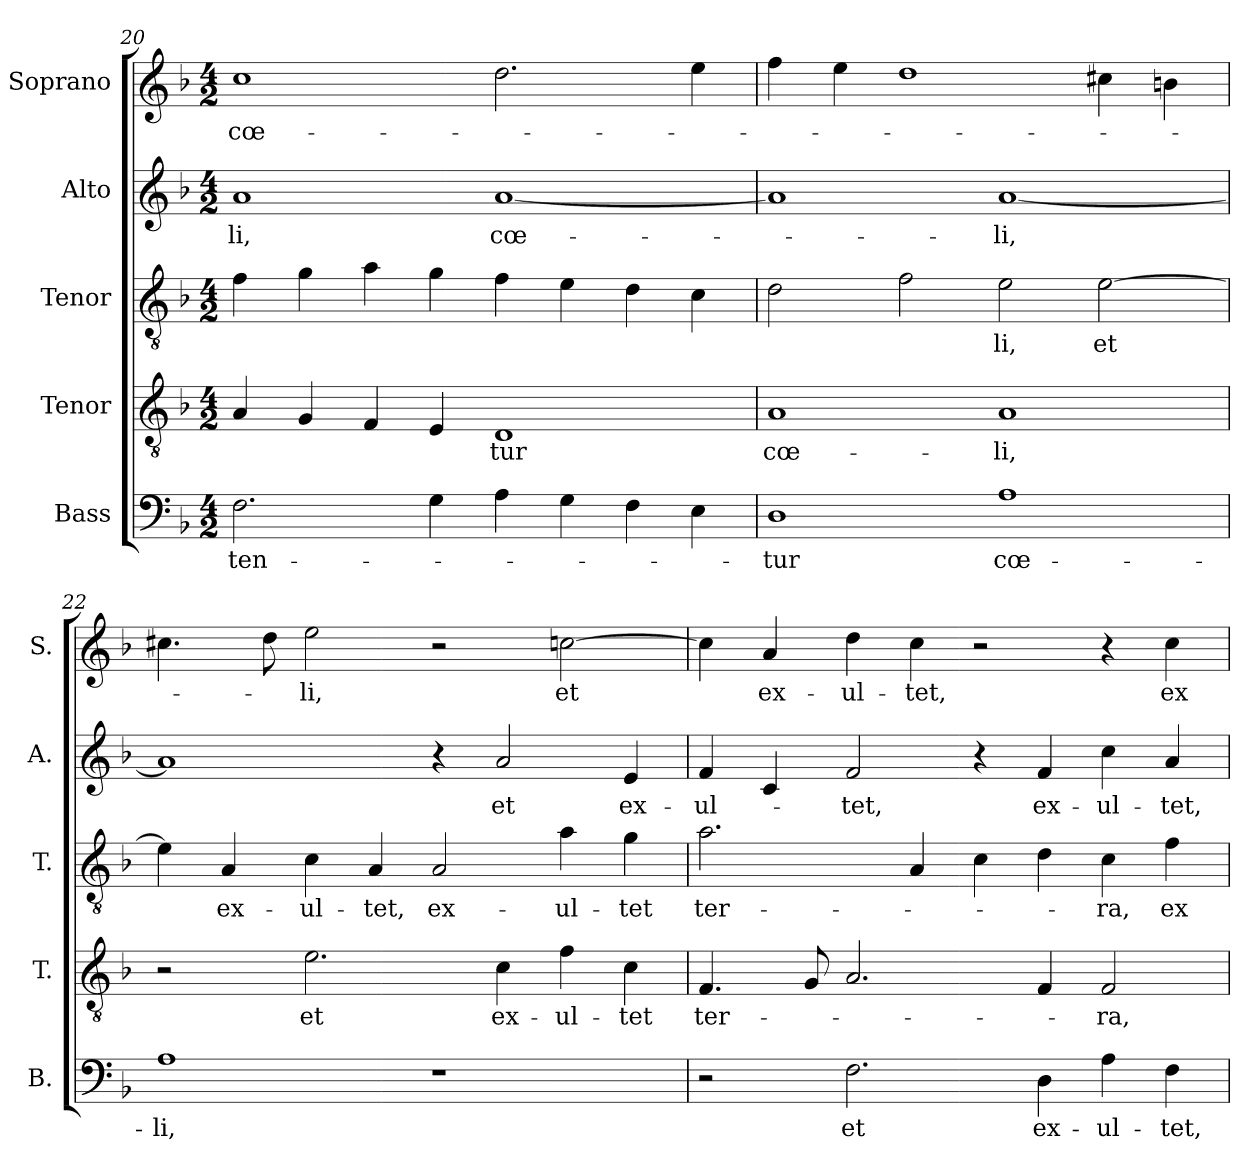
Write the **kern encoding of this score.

**kern	**text	**kern	**text	**kern	**text	**kern	**text	**kern	**text
*part5	*part5	*part4	*part4	*part3	*part3	*part2	*part2	*part1	*part1
*staff5	*staff5	*staff4	*staff4	*staff3	*staff3	*staff2	*staff2	*staff1	*staff1
*I"Bass	*	*I"Tenor	*	*I"Tenor	*	*I"Alto	*	*I"Soprano	*
*I'B.	*	*I'T.	*	*I'T.	*	*I'A.	*	*I'S.	*
!!LO:LB:g=z
*clefF4	*	*clefGv2	*	*clefGv2	*	*clefG2	*	*clefG2	*
*	*	*ITrd7c12	*	*ITrd7c12	*	*	*	*	*
*k[b-]	*	*k[b-]	*	*k[b-]	*	*k[b-]	*	*k[b-]	*
*F:	*	*F:	*	*F:	*	*F:	*	*F:	*
*M4/2	*	*M4/2	*	*M4/2	*	*M4/2	*	*M4/2	*
=20	=20	=20	=20	=20	=20	=20	=20	=20	=20
!	!LO:LY:b:color=#000000	!	!	!	!	!	!	!	!
!	!	!	!	!	!	!	!LO:LY:b:color=#000000	!	!
!	!	!	!	!	!	!	!	!	!LO:LY:b:color=#000000
2.Fi\	-ten-	4AAi/	.	4Fi\	.	1ai	-li,	1cci	cœ-
.	.	4GGi/	.	4Gi\	.	.	.	.	.
.	.	4FFi/	.	4Ai\	.	.	.	.	.
4Gi\	.	4EEi/	.	4Gi\	.	.	.	.	.
!	!	!	!LO:LY:b:color=#000000	!	!	!	!	!	!
!	!	!	!	!	!	!	!LO:LY:b:color=#000000	!	!
4Ai\	.	1DDi	-tur	4Fi\	.	[1ai	cœ-	2.ddi\	.
4Gi\	.	.	.	4Ei\	.	.	.	.	.
4Fi\	.	.	.	4Di\	.	.	.	.	.
4Ei\	.	.	.	4Ci\	.	.	.	4eei\	.
=21	=21	=21	=21	=21	=21	=21	=21	=21	=21
!	!LO:LY:b:color=#000000	!	!	!	!	!	!	!	!
!	!	!	!LO:LY:b:color=#000000	!	!	!	!	!	!
1Di	-tur	1AAi	cœ-	2Di\	.	1ai]	.	4ffi\	.
.	.	.	.	.	.	.	.	4eei\	.
.	.	.	.	2Fi\	.	.	.	1ddi	.
!	!LO:LY:b:color=#000000	!	!	!	!	!	!	!	!
!	!	!	!LO:LY:b:color=#000000	!	!	!	!	!	!
!	!	!	!	!	!LO:LY:b:color=#000000	!	!	!	!
!	!	!	!	!	!	!	!LO:LY:b:color=#000000	!	!
1Ai	cœ-	1AAi	-li,	2Ei\	-li,	[1ai	-li,	.	.
!	!	!	!	!	!LO:LY:b:color=#000000	!	!	!	!
.	.	.	.	[2Ei\	et	.	.	4cc#Xi\	.
.	.	.	.	.	.	.	.	4bni\	.
=22	=22	=22	=22	=22	=22	=22	=22	=22	=22
!	!LO:LY:b:color=#000000	!	!	!	!	!	!	!	!
1Ai	-li,	2r	.	4Ei\]	.	1ai]	.	4.cc#Xi\	.
!	!	!	!	!	!LO:LY:b:color=#000000	!	!	!	!
.	.	.	.	4AAi/	ex-	.	.	.	.
.	.	.	.	.	.	.	.	8ddi\	.
!	!	!	!LO:LY:b:color=#000000	!	!	!	!	!	!
!	!	!	!	!	!LO:LY:b:color=#000000	!	!	!	!
!	!	!	!	!	!	!	!	!	!LO:LY:b:color=#000000
.	.	2.Ei\	et	4Ci\	-ul-	.	.	2eei\	-li,
!	!	!	!	!	!LO:LY:b:color=#000000	!	!	!	!
.	.	.	.	4AAi/	-tet,	.	.	.	.
!	!	!	!	!	!LO:LY:b:color=#000000	!	!	!	!
1r	.	.	.	2AAi/	ex-	4r	.	2r	.
!	!	!	!LO:LY:b:color=#000000	!	!	!	!	!	!
!	!	!	!	!	!	!	!LO:LY:b:color=#000000	!	!
.	.	4Ci\	ex-	.	.	2ai/	et	.	.
!	!	!	!LO:LY:b:color=#000000	!	!	!	!	!	!
!	!	!	!	!	!LO:LY:b:color=#000000	!	!	!	!
!	!	!	!	!	!	!	!	!	!LO:LY:b:color=#000000
.	.	4Fi\	-ul-	4Ai\	-ul-	.	.	[2ccni\	et
!	!	!	!LO:LY:b:color=#000000	!	!	!	!	!	!
!	!	!	!	!	!LO:LY:b:color=#000000	!	!	!	!
!	!	!	!	!	!	!	!LO:LY:b:color=#000000	!	!
.	.	4Ci\	-tet	4Gi\	-tet	4ei/	ex-	.	.
!!LO:PB:g=z
=23	=23	=23	=23	=23	=23	=23	=23	=23	=23
!	!	!	!LO:LY:b:color=#000000	!	!	!	!	!	!
!	!	!	!	!	!LO:LY:b:color=#000000	!	!	!	!
!	!	!	!	!	!	!	!LO:LY:b:color=#000000	!	!
2r	.	4.FFi/	ter-	2.Ai\	ter-	4fi/	-ul-	4cci\]	.
!	!	!	!	!	!	!	!	!	!LO:LY:b:color=#000000
.	.	.	.	.	.	4ci/	.	4ai/	ex-
.	.	8GGi/	.	.	.	.	.	.	.
!	!LO:LY:b:color=#000000	!	!	!	!	!	!	!	!
!	!	!	!	!	!	!	!LO:LY:b:color=#000000	!	!
!	!	!	!	!	!	!	!	!	!LO:LY:b:color=#000000
2.Fi\	et	2.AAi/	.	.	.	2fi/	-tet,	4ddi\	-ul-
!	!	!	!	!	!	!	!	!	!LO:LY:b:color=#000000
.	.	.	.	4AAi/	.	.	.	4cci\	-tet,
.	.	.	.	4Ci\	.	4r	.	2r	.
!	!LO:LY:b:color=#000000	!	!	!	!	!	!	!	!
!	!	!	!	!	!	!	!LO:LY:b:color=#000000	!	!
4Di\	ex-	4FFi/	.	4Di\	.	4fi/	ex-	.	.
!	!LO:LY:b:color=#000000	!	!	!	!	!	!	!	!
!	!	!	!LO:LY:b:color=#000000	!	!	!	!	!	!
!	!	!	!	!	!LO:LY:b:color=#000000	!	!	!	!
!	!	!	!	!	!	!	!LO:LY:b:color=#000000	!	!
4Ai\	-ul-	2FFi/	-ra,	4Ci\	-ra,	4cci\	-ul-	4r	.
!	!LO:LY:b:color=#000000	!	!	!	!	!	!	!	!
!	!	!	!	!	!LO:LY:b:color=#000000	!	!	!	!
!	!	!	!	!	!	!	!LO:LY:b:color=#000000	!	!
!	!	!	!	!	!	!	!	!	!LO:LY:b:color=#000000
4Fi\	-tet,	.	.	4Fi\	ex-	4ai/	-tet,	4cci\	ex-
=	=	=	=	=	=	=	=	=	=
*-	*-	*-	*-	*-	*-	*-	*-	*-	*-
